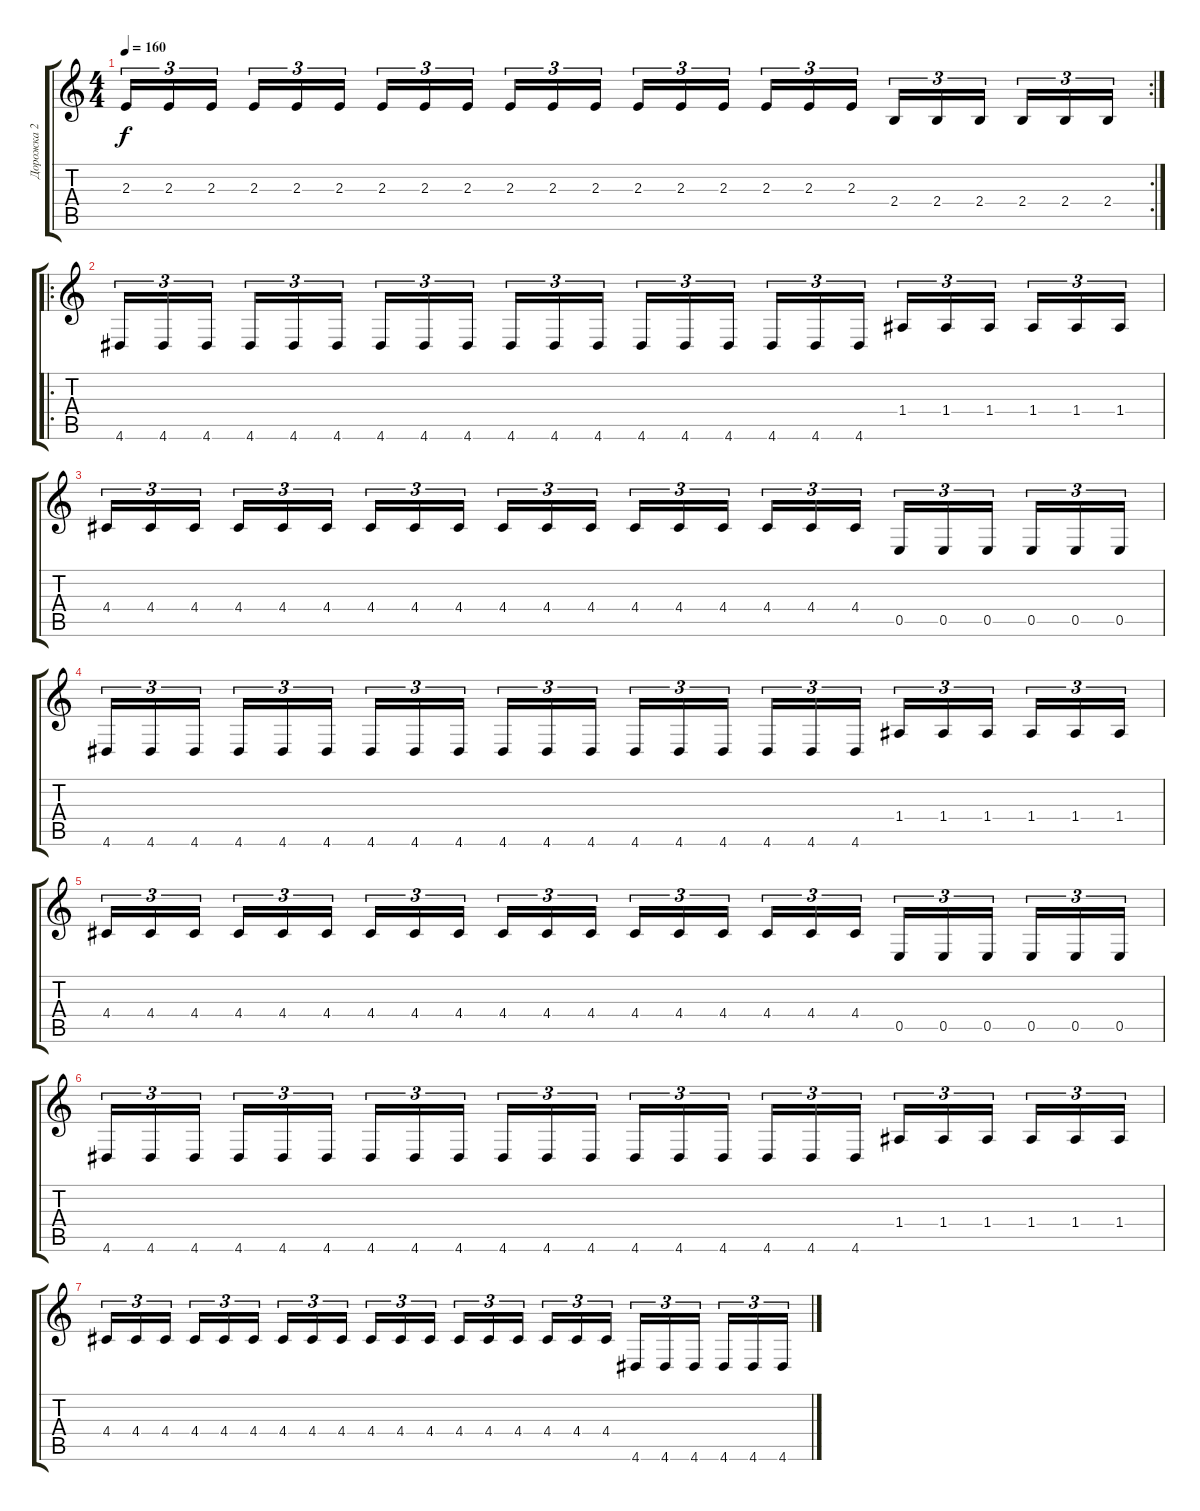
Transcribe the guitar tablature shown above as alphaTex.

\track ("Дорожка 2" "Дорожка 2") {instrument overdrivenguitar}
\staff {score tabs}
\tuning (B3 Gb3 D3 A2 E2 B1) {hide}
\rc 2
\ts (4 4)
\tempo 160
\clef g2
\ks c
2.3.16{tu (3 2) dy f} 2.3.16{tu (3 2)} 2.3.16{tu (3 2) beam splitsecondary} 2.3.16{tu (3 2)} 2.3.16{tu (3 2)} 2.3.16{tu (3 2)} 2.3.16{tu (3 2)} 2.3.16{tu (3 2)} 2.3.16{tu (3 2) beam splitsecondary} 2.3.16{tu (3 2)} 2.3.16{tu (3 2)} 2.3.16{tu (3 2)} 2.3.16{tu (3 2)} 2.3.16{tu (3 2)} 2.3.16{tu (3 2) beam splitsecondary} 2.3.16{tu (3 2)} 2.3.16{tu (3 2)} 2.3.16{tu (3 2)} 2.4.16{tu (3 2)} 2.4.16{tu (3 2)} 2.4.16{tu (3 2) beam splitsecondary} 2.4.16{tu (3 2)} 2.4.16{tu (3 2)} 2.4.16{tu (3 2)} |
\ro
4.6.16{tu (3 2) instrument overdrivenguitar} 4.6.16{tu (3 2)} 4.6.16{tu (3 2) beam splitsecondary} 4.6.16{tu (3 2)} 4.6.16{tu (3 2)} 4.6.16{tu (3 2)} 4.6.16{tu (3 2)} 4.6.16{tu (3 2)} 4.6.16{tu (3 2) beam splitsecondary} 4.6.16{tu (3 2)} 4.6.16{tu (3 2)} 4.6.16{tu (3 2)} 4.6.16{tu (3 2)} 4.6.16{tu (3 2)} 4.6.16{tu (3 2) beam splitsecondary} 4.6.16{tu (3 2)} 4.6.16{tu (3 2)} 4.6.16{tu (3 2)} 1.4.16{tu (3 2)} 1.4.16{tu (3 2)} 1.4.16{tu (3 2) beam splitsecondary} 1.4.16{tu (3 2)} 1.4.16{tu (3 2)} 1.4.16{tu (3 2)} |
4.4.16{tu (3 2)} 4.4.16{tu (3 2)} 4.4.16{tu (3 2) beam splitsecondary} 4.4.16{tu (3 2)} 4.4.16{tu (3 2)} 4.4.16{tu (3 2)} 4.4.16{tu (3 2)} 4.4.16{tu (3 2)} 4.4.16{tu (3 2) beam splitsecondary} 4.4.16{tu (3 2)} 4.4.16{tu (3 2)} 4.4.16{tu (3 2)} 4.4.16{tu (3 2)} 4.4.16{tu (3 2)} 4.4.16{tu (3 2) beam splitsecondary} 4.4.16{tu (3 2)} 4.4.16{tu (3 2)} 4.4.16{tu (3 2)} 0.5.16{tu (3 2)} 0.5.16{tu (3 2)} 0.5.16{tu (3 2) beam splitsecondary} 0.5.16{tu (3 2)} 0.5.16{tu (3 2)} 0.5.16{tu (3 2)} |
4.6.16{tu (3 2)} 4.6.16{tu (3 2)} 4.6.16{tu (3 2) beam splitsecondary} 4.6.16{tu (3 2)} 4.6.16{tu (3 2)} 4.6.16{tu (3 2)} 4.6.16{tu (3 2)} 4.6.16{tu (3 2)} 4.6.16{tu (3 2) beam splitsecondary} 4.6.16{tu (3 2)} 4.6.16{tu (3 2)} 4.6.16{tu (3 2)} 4.6.16{tu (3 2)} 4.6.16{tu (3 2)} 4.6.16{tu (3 2) beam splitsecondary} 4.6.16{tu (3 2)} 4.6.16{tu (3 2)} 4.6.16{tu (3 2)} 1.4.16{tu (3 2)} 1.4.16{tu (3 2)} 1.4.16{tu (3 2) beam splitsecondary} 1.4.16{tu (3 2)} 1.4.16{tu (3 2)} 1.4.16{tu (3 2)} |
4.4.16{tu (3 2)} 4.4.16{tu (3 2)} 4.4.16{tu (3 2) beam splitsecondary} 4.4.16{tu (3 2)} 4.4.16{tu (3 2)} 4.4.16{tu (3 2)} 4.4.16{tu (3 2)} 4.4.16{tu (3 2)} 4.4.16{tu (3 2) beam splitsecondary} 4.4.16{tu (3 2)} 4.4.16{tu (3 2)} 4.4.16{tu (3 2)} 4.4.16{tu (3 2)} 4.4.16{tu (3 2)} 4.4.16{tu (3 2) beam splitsecondary} 4.4.16{tu (3 2)} 4.4.16{tu (3 2)} 4.4.16{tu (3 2)} 0.5.16{tu (3 2)} 0.5.16{tu (3 2)} 0.5.16{tu (3 2) beam splitsecondary} 0.5.16{tu (3 2)} 0.5.16{tu (3 2)} 0.5.16{tu (3 2)} |
4.6.16{tu (3 2)} 4.6.16{tu (3 2)} 4.6.16{tu (3 2) beam splitsecondary} 4.6.16{tu (3 2)} 4.6.16{tu (3 2)} 4.6.16{tu (3 2)} 4.6.16{tu (3 2)} 4.6.16{tu (3 2)} 4.6.16{tu (3 2) beam splitsecondary} 4.6.16{tu (3 2)} 4.6.16{tu (3 2)} 4.6.16{tu (3 2)} 4.6.16{tu (3 2)} 4.6.16{tu (3 2)} 4.6.16{tu (3 2) beam splitsecondary} 4.6.16{tu (3 2)} 4.6.16{tu (3 2)} 4.6.16{tu (3 2)} 1.4.16{tu (3 2)} 1.4.16{tu (3 2)} 1.4.16{tu (3 2) beam splitsecondary} 1.4.16{tu (3 2)} 1.4.16{tu (3 2)} 1.4.16{tu (3 2)} |
4.4.16{tu (3 2)} 4.4.16{tu (3 2)} 4.4.16{tu (3 2) beam splitsecondary} 4.4.16{tu (3 2)} 4.4.16{tu (3 2)} 4.4.16{tu (3 2)} 4.4.16{tu (3 2)} 4.4.16{tu (3 2)} 4.4.16{tu (3 2) beam splitsecondary} 4.4.16{tu (3 2)} 4.4.16{tu (3 2)} 4.4.16{tu (3 2)} 4.4.16{tu (3 2)} 4.4.16{tu (3 2)} 4.4.16{tu (3 2) beam splitsecondary} 4.4.16{tu (3 2)} 4.4.16{tu (3 2)} 4.4.16{tu (3 2)} 4.6.16{tu (3 2)} 4.6.16{tu (3 2)} 4.6.16{tu (3 2) beam splitsecondary} 4.6.16{tu (3 2)} 4.6.16{tu (3 2)} 4.6.16{tu (3 2)}
